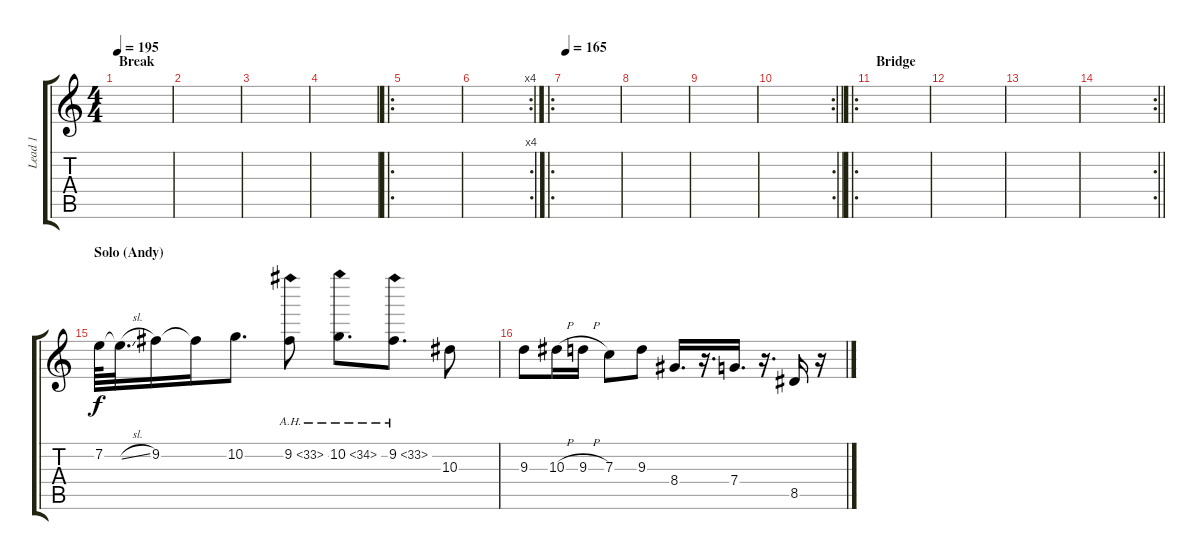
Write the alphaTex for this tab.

\track ("Lead 1" "Lead 1") {instrument distortionguitar}
\staff {score tabs}
\tuning (D4 A3 F3 C3 G2 D2) {hide}
\ts (4 4)
\section ("" "Break")
\tempo 195
\clef g2
\ks c
|
|
|
|
\ro
|
\rc 4
|
\ro
\tempo 165
|
|
|
\rc 2
\barLineRight lightlight
|
\ro
\section ("" "Bridge")
|
|
|
\rc 2
\barLineRight lightlight
|
\section ("" "Solo (Andy)")
7.2.64 7.2{sl t}.32{d} 9.2.16 9.2{t}.16 10.2.8{d} 9.2{ah 24}.8 10.2{ah 24}.8{d} 9.2{ah 24}.8{d} 10.3.8 |
9.3.8 10.3{h}.16 9.3{h}.16 7.3.8 9.3.8 8.4.16{d} r.16{d} 7.4.16{d} r.16{d} 8.5.16 r.16
